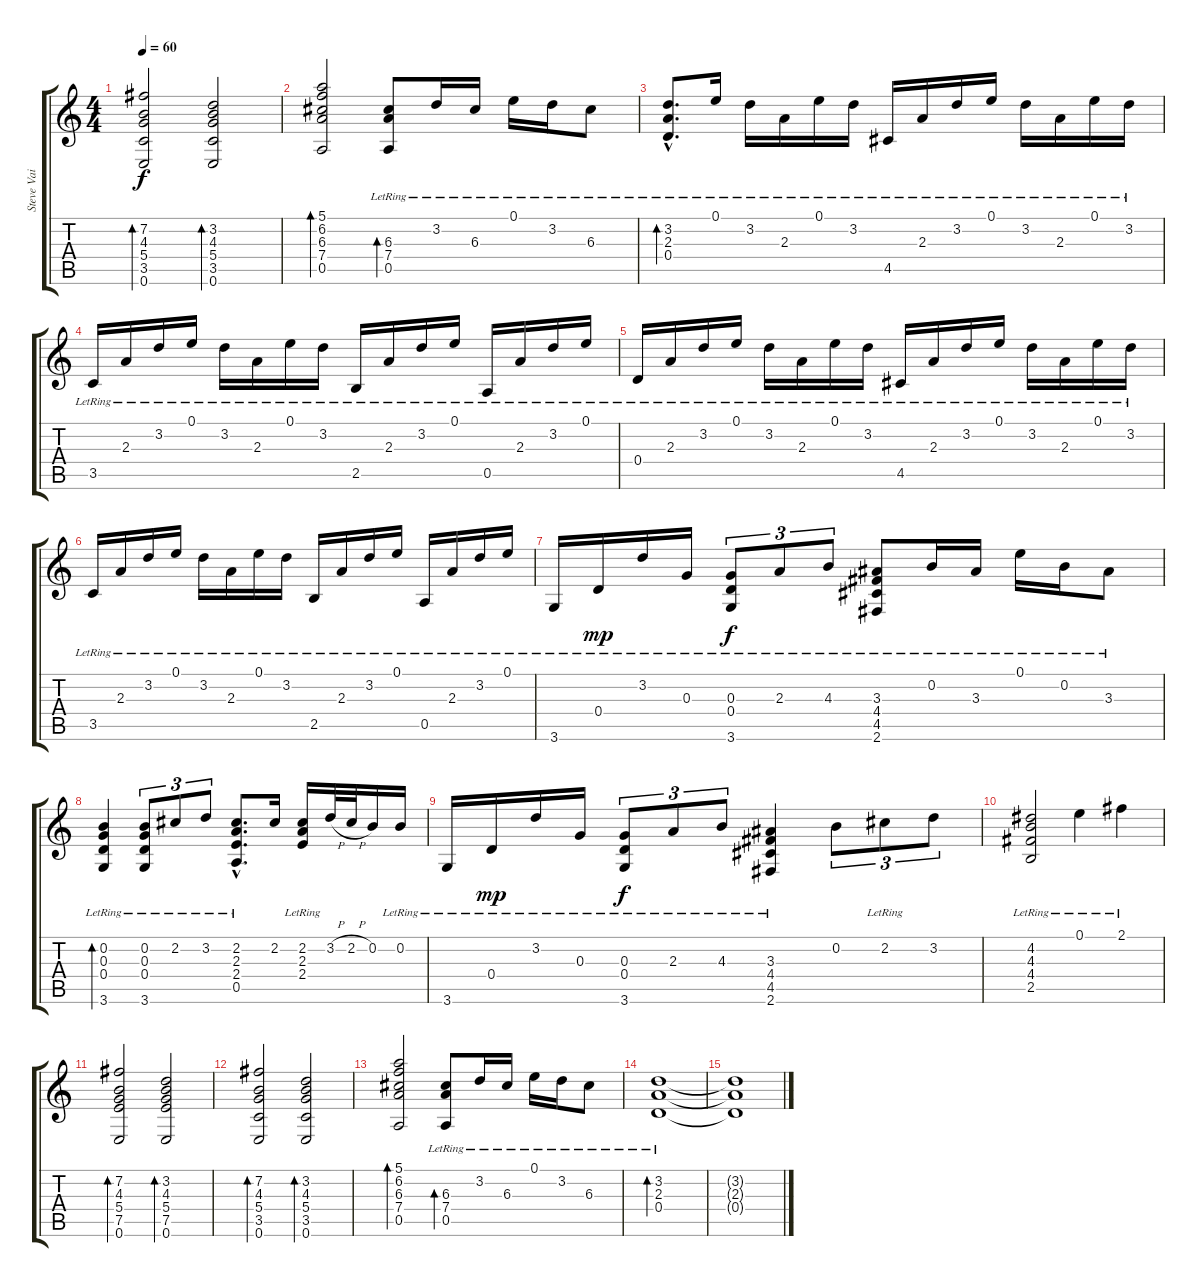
\track ("Steve Vai" "Steve Vai") {instrument acousticguitarnylon}
\staff {score tabs}
\tuning (E4 B3 G3 D3 A2 E2) {hide}
\ts (4 4)
\tempo 60
\clef g2
\ks c
(7.2 4.3 5.4 3.5 0.6).2{bd 120 dy f} (3.2 4.3 5.4 3.5 0.6).2{bd 120} |
(5.1 6.2 6.3 7.4 0.5).2{bd 120} (6.3{lr} 7.4{lr} 0.5{lr}).8{bd 120} 3.2{lr}.16 6.3{lr}.16 0.1{lr}.16 3.2{lr}.16 6.3{lr}.8 |
(3.2{hac lr} 2.3{hac lr} 0.4{hac lr}).8{d bd 120} 0.1{lr}.16 3.2{lr}.16 2.3{lr}.16 0.1{lr}.16 3.2{lr}.16 4.5{lr}.16 2.3{lr}.16 3.2{lr}.16 0.1{lr}.16 3.2{lr}.16 2.3{lr}.16 0.1{lr}.16 3.2{lr}.16 |
3.5{lr}.16 2.3{lr}.16 3.2{lr}.16 0.1{lr}.16 3.2{lr}.16 2.3{lr}.16 0.1{lr}.16 3.2{lr}.16 2.5{lr}.16 2.3{lr}.16 3.2{lr}.16 0.1{lr}.16 0.5{lr}.16 2.3{lr}.16 3.2{lr}.16 0.1{lr}.16 |
0.4{lr}.16 2.3{lr}.16 3.2{lr}.16 0.1{lr}.16 3.2{lr}.16 2.3{lr}.16 0.1{lr}.16 3.2{lr}.16 4.5{lr}.16 2.3{lr}.16 3.2{lr}.16 0.1{lr}.16 3.2{lr}.16 2.3{lr}.16 0.1{lr}.16 3.2{lr}.16 |
3.5{lr}.16 2.3{lr}.16 3.2{lr}.16 0.1{lr}.16 3.2{lr}.16 2.3{lr}.16 0.1{lr}.16 3.2{lr}.16 2.5{lr}.16 2.3{lr}.16 3.2{lr}.16 0.1{lr}.16 0.5{lr}.16 2.3{lr}.16 3.2{lr}.16 0.1{lr}.16 |
3.6{lr}.16 0.4{lr}.16{dy mp} 3.2{lr}.16 0.3{lr}.16 (0.3{lr} 0.4{lr} 3.6{lr}).8{tu (3 2) dy f} 2.3{lr}.8{tu (3 2)} 4.3{lr}.8{tu (3 2)} (3.3{lr} 4.4{lr} 4.5{lr} 2.6{lr}).8 0.2{lr}.16 3.3{lr}.16 0.1{lr}.16 0.2{lr}.16 3.3{lr}.8 |
(0.2{lr} 0.3{lr} 0.4{lr} 3.6{lr}).4{bd 60} (0.2{lr} 0.3{lr} 0.4{lr} 3.6{lr}).8{tu (3 2)} 2.2{lr}.8{tu (3 2)} 3.2{lr}.8{tu (3 2)} (2.2{hac lr} 2.3{hac lr} 2.4{hac} 0.5{hac lr}).8{d} 2.2.16 (2.2{lr} 2.3{lr} 2.4{lr}).16 3.2{h}.32 2.2{h}.32 0.2.16 0.2{lr}.16 |
3.6{lr}.16 0.4{lr}.16{dy mp} 3.2{lr}.16 0.3{lr}.16 (0.3{lr} 0.4{lr} 3.6{lr}).8{tu (3 2) dy f} 2.3{lr}.8{tu (3 2)} 4.3{lr}.8{tu (3 2)} (3.3{lr} 4.4{lr} 4.5{lr} 2.6{lr}).4 0.2.8{tu (3 2)} 2.2{lr}.8{tu (3 2)} 3.2.8{tu (3 2)} |
(4.2{lr} 4.3{lr} 4.4{lr} 2.5{lr}).2 0.1{lr}.4 2.1{lr}.4 |
(7.2 4.3 5.4 7.5 0.6).2{bd 120} (3.2 4.3 5.4 7.5 0.6).2{bd 120} |
(7.2 4.3 5.4 3.5 0.6).2{bd 120} (3.2 4.3 5.4 3.5 0.6).2{bd 120} |
(5.1 6.2 6.3 7.4 0.5).2{bd 120} (6.3{lr} 7.4{lr} 0.5{lr}).8{bd 120} 3.2{lr}.16 6.3{lr}.16 0.1{lr}.16 3.2{lr}.16 6.3{lr}.8 |
(3.2{lr} 2.3{lr} 0.4{lr}).1{bd 120} |
(3.2{t} 2.3{t} 0.4{t}).1
